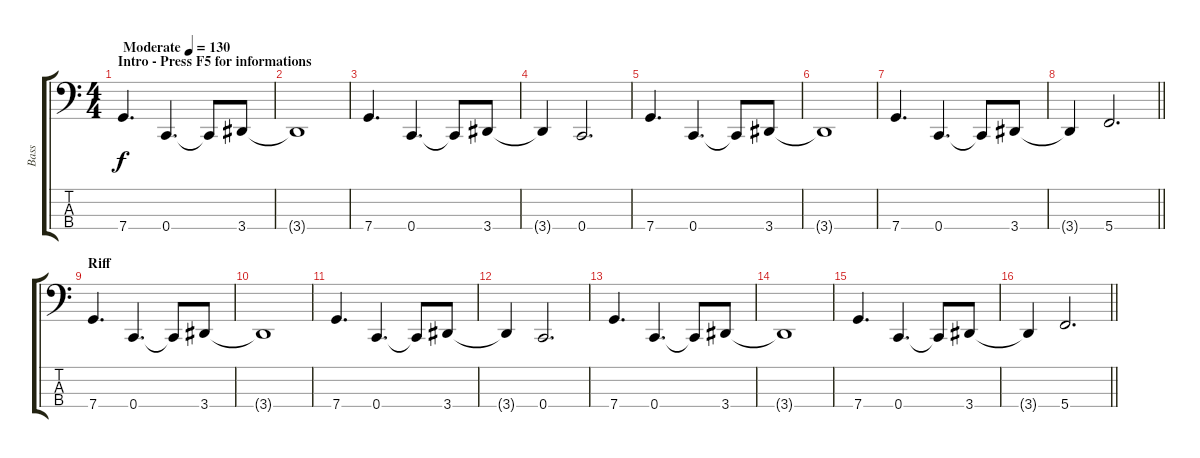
\track ("Bass" "Bass") {instrument electricbassfinger}
\staff {score tabs}
\tuning (F2 C2 G1 C1) {hide}
\ts (4 4)
\section ("" "Intro - Press F5 for informations")
\tempo (130 "Moderate")
\clef f4
\ks c
7.4.4{d dy f instrument electricbassfinger} 0.4.4{d} 0.4{t}.8 3.4.8 |
3.4{t}.1 |
7.4.4{d} 0.4.4{d} 0.4{t}.8 3.4.8 |
3.4{t}.4 0.4.2{d} |
7.4.4{d} 0.4.4{d} 0.4{t}.8 3.4.8 |
3.4{t}.1 |
7.4.4{d} 0.4.4{d} 0.4{t}.8 3.4.8 |
\barLineRight lightlight
3.4{t}.4 5.4.2{d} |
\section ("" "Riff")
7.4.4{d} 0.4.4{d} 0.4{t}.8 3.4.8 |
3.4{t}.1 |
7.4.4{d} 0.4.4{d} 0.4{t}.8 3.4.8 |
3.4{t}.4 0.4.2{d} |
7.4.4{d} 0.4.4{d} 0.4{t}.8 3.4.8 |
3.4{t}.1 |
7.4.4{d} 0.4.4{d} 0.4{t}.8 3.4.8 |
\barLineRight lightlight
3.4{t}.4 5.4.2{d}
